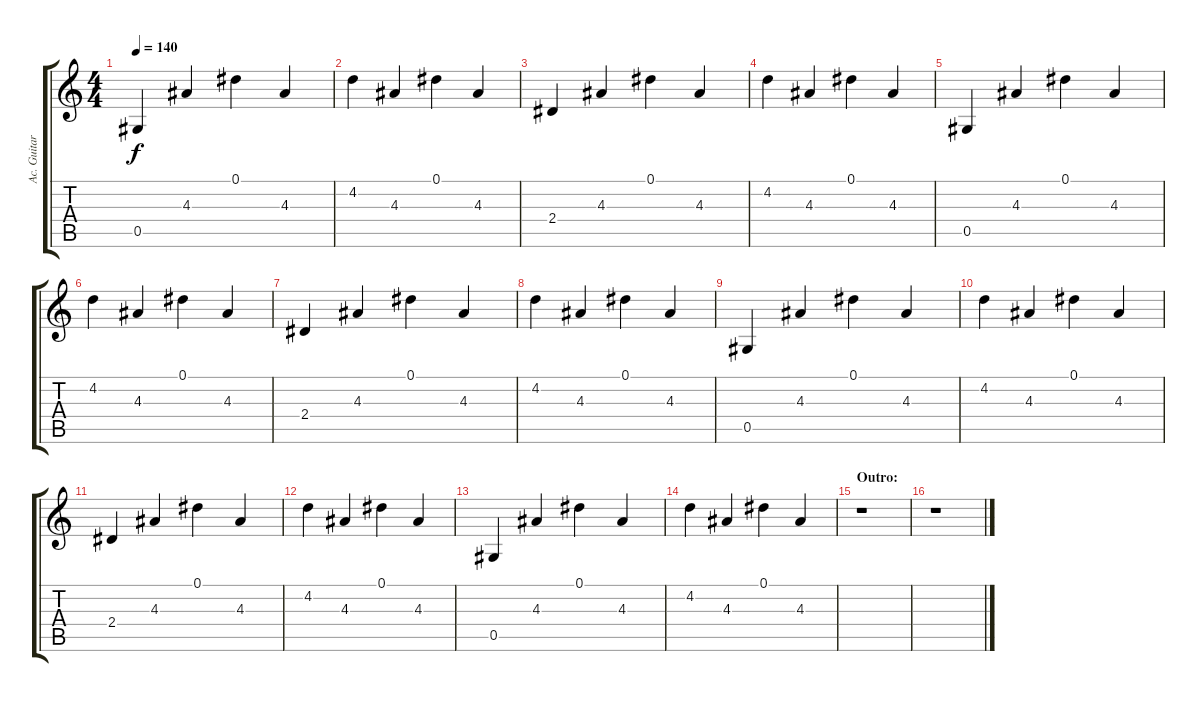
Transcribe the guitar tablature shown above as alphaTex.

\track ("Ac. Guitar 1" "Ac. Guitar") {instrument acousticguitarsteel}
\staff {score tabs}
\tuning (Eb4 Bb3 Gb3 Db3 Ab2 Eb2) {hide}
\ts (4 4)
\tempo 140
\clef g2
\ks c
0.5.4{dy f} 4.3.4 0.1.4 4.3.4 |
4.2.4 4.3.4 0.1.4 4.3.4 |
2.4.4 4.3.4 0.1.4 4.3.4 |
4.2.4 4.3.4 0.1.4 4.3.4 |
0.5.4 4.3.4 0.1.4 4.3.4 |
4.2.4 4.3.4 0.1.4 4.3.4 |
2.4.4 4.3.4 0.1.4 4.3.4 |
4.2.4 4.3.4 0.1.4 4.3.4 |
0.5.4 4.3.4 0.1.4 4.3.4 |
4.2.4 4.3.4 0.1.4 4.3.4 |
2.4.4 4.3.4 0.1.4 4.3.4 |
4.2.4 4.3.4 0.1.4 4.3.4 |
0.5.4 4.3.4 0.1.4 4.3.4 |
4.2.4 4.3.4 0.1.4 4.3.4 |
\section ("" "Outro:")
r.1 |
r.1
